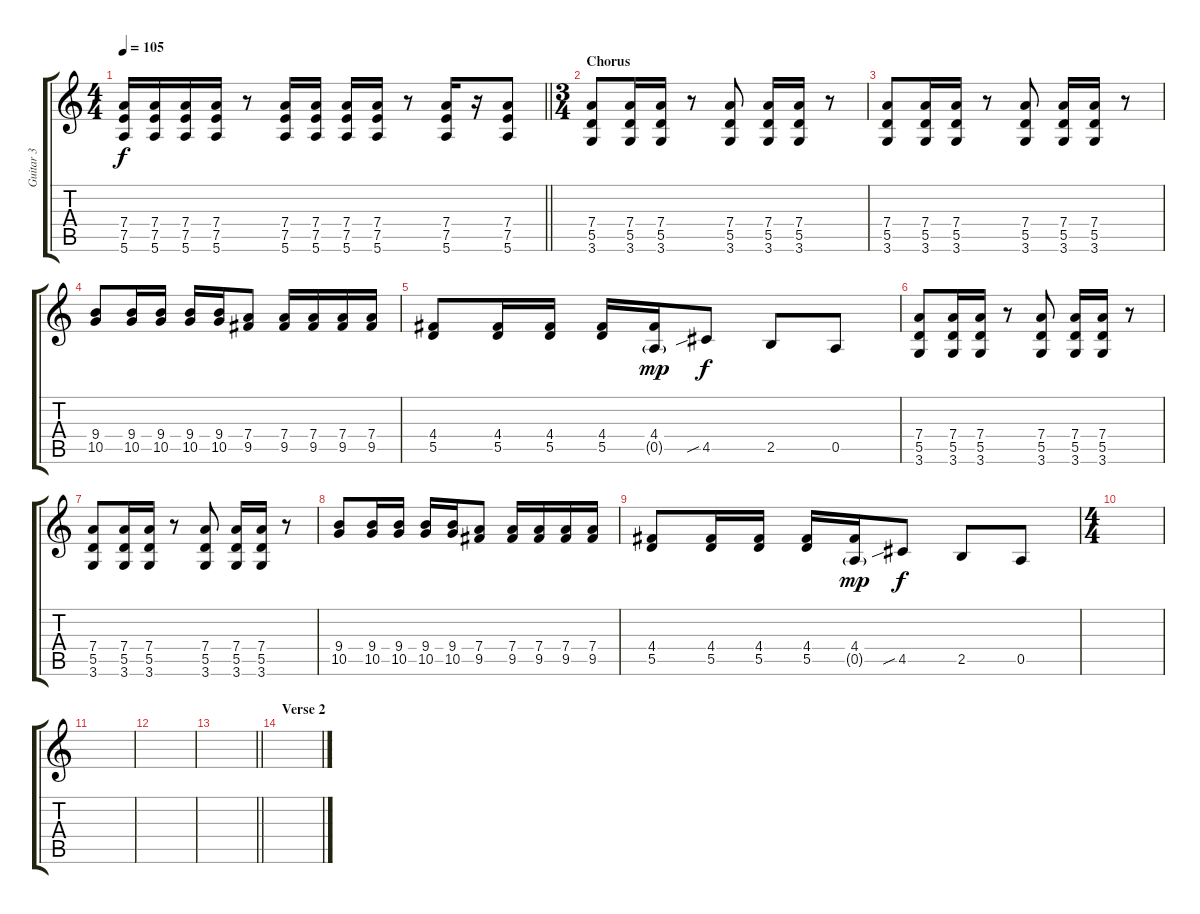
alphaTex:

\track ("Guitar 3" "Guitar 3") {instrument overdrivenguitar}
\staff {score tabs}
\tuning (E4 B3 G3 D3 A2 E2) {hide}
\ts (4 4)
\tempo 105
\clef g2
\barLineRight lightlight
\ks c
(7.4 7.5 5.6).16{dy f} (7.4 7.5 5.6).16 (7.4 7.5 5.6).16 (7.4 7.5 5.6).16 r.8 (7.4 7.5 5.6).16 (7.4 7.5 5.6).16 (7.4 7.5 5.6).16 (7.4 7.5 5.6).16 r.8 (7.4 7.5 5.6).16 r.16 (7.4 7.5 5.6).8 |
\ts (3 4)
\section ("" "Chorus")
(7.4 5.5 3.6).8 (7.4 5.5 3.6).16 (7.4 5.5 3.6).16 r.8 (7.4 5.5 3.6).8 (7.4 5.5 3.6).16 (7.4 5.5 3.6).16 r.8 |
(7.4 5.5 3.6).8 (7.4 5.5 3.6).16 (7.4 5.5 3.6).16 r.8 (7.4 5.5 3.6).8 (7.4 5.5 3.6).16 (7.4 5.5 3.6).16 r.8 |
(9.4 10.5).8 (9.4 10.5).16 (9.4 10.5).16 (9.4 10.5).16 (9.4 10.5).16 (7.4 9.5).8 (7.4 9.5).16 (7.4 9.5).16 (7.4 9.5).16 (7.4 9.5).16 |
(4.4 5.5).8 (4.4 5.5).16 (4.4 5.5).16 (4.4 5.5).16 (4.4 0.5{g}).16{dy mp} 4.5{sib}.8{dy f} 2.5.8 0.5.8 |
(7.4 5.5 3.6).8 (7.4 5.5 3.6).16 (7.4 5.5 3.6).16 r.8 (7.4 5.5 3.6).8 (7.4 5.5 3.6).16 (7.4 5.5 3.6).16 r.8 |
(7.4 5.5 3.6).8 (7.4 5.5 3.6).16 (7.4 5.5 3.6).16 r.8 (7.4 5.5 3.6).8 (7.4 5.5 3.6).16 (7.4 5.5 3.6).16 r.8 |
(9.4 10.5).8 (9.4 10.5).16 (9.4 10.5).16 (9.4 10.5).16 (9.4 10.5).16 (7.4 9.5).8 (7.4 9.5).16 (7.4 9.5).16 (7.4 9.5).16 (7.4 9.5).16 |
(4.4 5.5).8 (4.4 5.5).16 (4.4 5.5).16 (4.4 5.5).16 (4.4 0.5{g}).16{dy mp} 4.5{sib}.8{dy f} 2.5.8 0.5.8 |
\ts (4 4)
|
|
|
\barLineRight lightlight
|
\section ("" "Verse 2")
